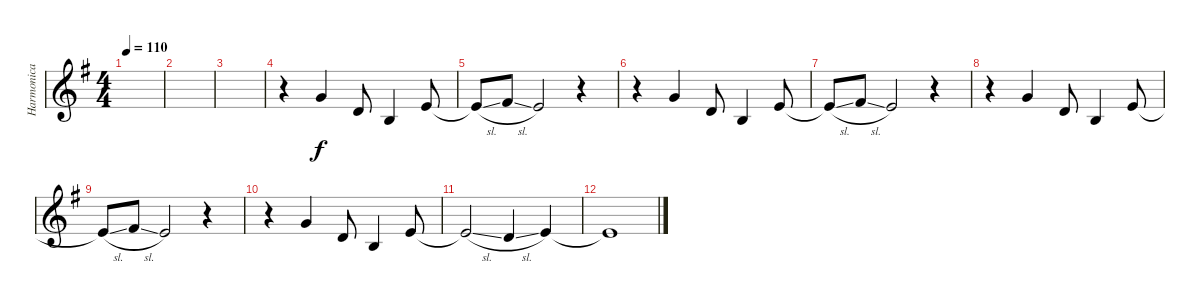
\track ("Harmonica (Billie Joe)" "Harmonica ") {instrument harmonica}
\staff {score}
\tuning (E4 B3 G3 D3 A2 E2) {hide}
\ts (4 4)
\tempo 110
\clef g2
\ks g
|
|
|
r.4 3.1.4 3.2.8 0.2.4 0.1.8 |
0.1{sl t}.8 2.1{sl}.8 0.1.2 r.4 |
r.4 3.1.4 3.2.8 0.2.4 0.1.8 |
0.1{sl t}.8 2.1{sl}.8 0.1.2 r.4 |
r.4 3.1.4 3.2.8 0.2.4 0.1.8 |
0.1{sl t}.8 2.1{sl}.8 0.1.2 r.4 |
r.4 3.1.4 3.2.8 0.2.4 5.2.8 |
5.2{sl t}.2{volume 9} 3.2{sl}.4 5.2.4 |
5.2{t}.1
